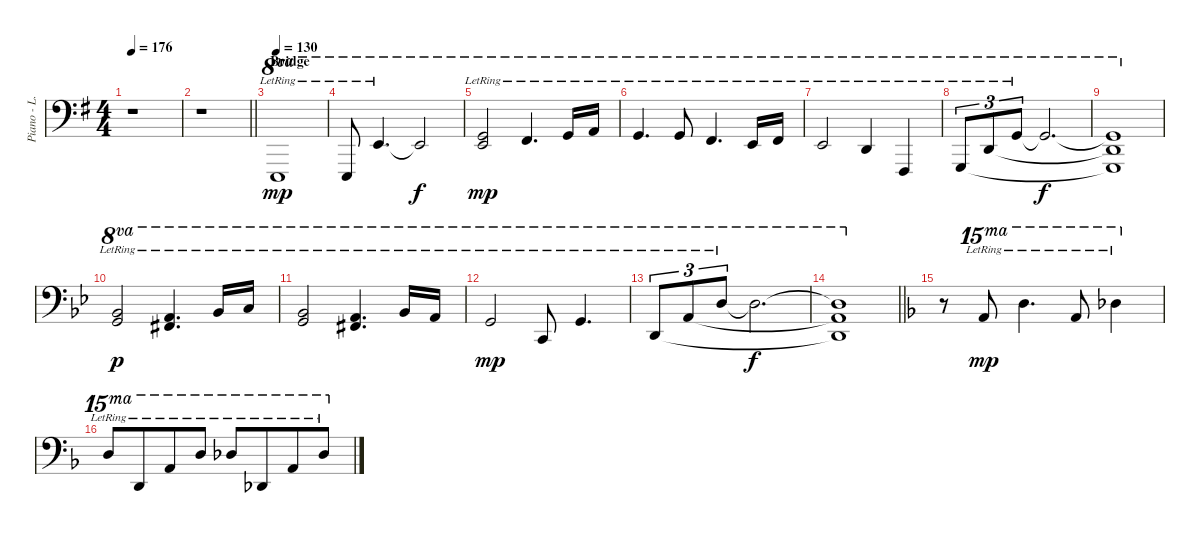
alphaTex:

\track ("Piano - L.H" "Piano - L.") {instrument brightacousticpiano}
\staff {score}
\tuning (C3 G2 D2 A1 E1 B0) {hide}
\ts (4 4)
\tempo 176
\clef f4
\ks eminor
r.1{dy mp} |
\barLineRight lightlight
r.1 |
\section ("" "Bridge")
\tempo 130
2.3{lr}.1{ot 8va} |
2.3{lr}.8{ot 8va} 4.1{lr}.4{d ot 8va} 4.1{t}.2{ot 8va dy f} |
(7.1{lr} 9.2{lr}).2{ot 8va dy mp} 6.1{lr}.4{d ot 8va} 7.1{lr}.16{ot 8va} 9.1{lr}.16{ot 8va} |
7.1{lr}.4{d ot 8va} 7.1{lr}.8{ot 8va} 6.1{lr}.4{d ot 8va} 4.1{lr}.16{ot 8va} 6.1{lr}.16{ot 8va} |
4.1{lr}.2{ot 8va} 2.1{lr}.4{ot 8va} 4.3{lr}.4{ot 8va} |
5.3{lr}.8{tu (3 2) ot 8va} 7.2{lr}.8{tu (3 2) ot 8va} 7.1{lr}.8{tu (3 2) ot 8va} 7.1{t}.2{d ot 8va dy f} |
(7.1{t} 7.2{t} 5.3{t}).1{ot 8va} |
\ks gminor
(10.1{lr} 12.2{lr}).2{ot 8va dy p} (9.1{lr} 11.2{lr acc #}).4{d ot 8va} 10.1{lr}.16{ot 8va} 12.1{lr}.16{ot 8va} |
(10.1{lr} 12.2{lr}).2{ot 8va} (9.1{lr} 11.2{lr acc #}).4{d ot 8va} 10.1{lr}.16{ot 8va} 9.1{lr}.16{ot 8va} |
7.1{lr}.2{ot 8va dy mp} 5.2{lr}.8{ot 8va} 7.1{lr}.4{d ot 8va} |
12.3{lr}.8{tu (3 2) ot 8va} 14.2{lr}.8{tu (3 2) ot 8va} 14.1{lr}.8{tu (3 2) ot 8va} 14.1{t}.2{d ot 8va dy f} |
\barLineRight lightlight
(14.1{t} 14.2{t} 12.3{t}).1{ot 8va} |
\section ("" "")
\ks dminor
r.8 26.2{lr}.8{ot 15ma dy mp} 26.1{lr}.4{d ot 15ma} 26.2{lr}.8{ot 15ma} 25.1{lr}.4{ot 15ma} |
26.1{lr}.8{ot 15ma} 24.3{lr}.8{ot 15ma beam merge} 26.2{lr}.8{ot 15ma} 26.1{lr}.8{ot 15ma} 25.1{lr}.8{ot 15ma} 23.3{lr}.8{ot 15ma beam merge} 26.2{lr}.8{ot 15ma} 25.1{lr}.8{ot 15ma}
